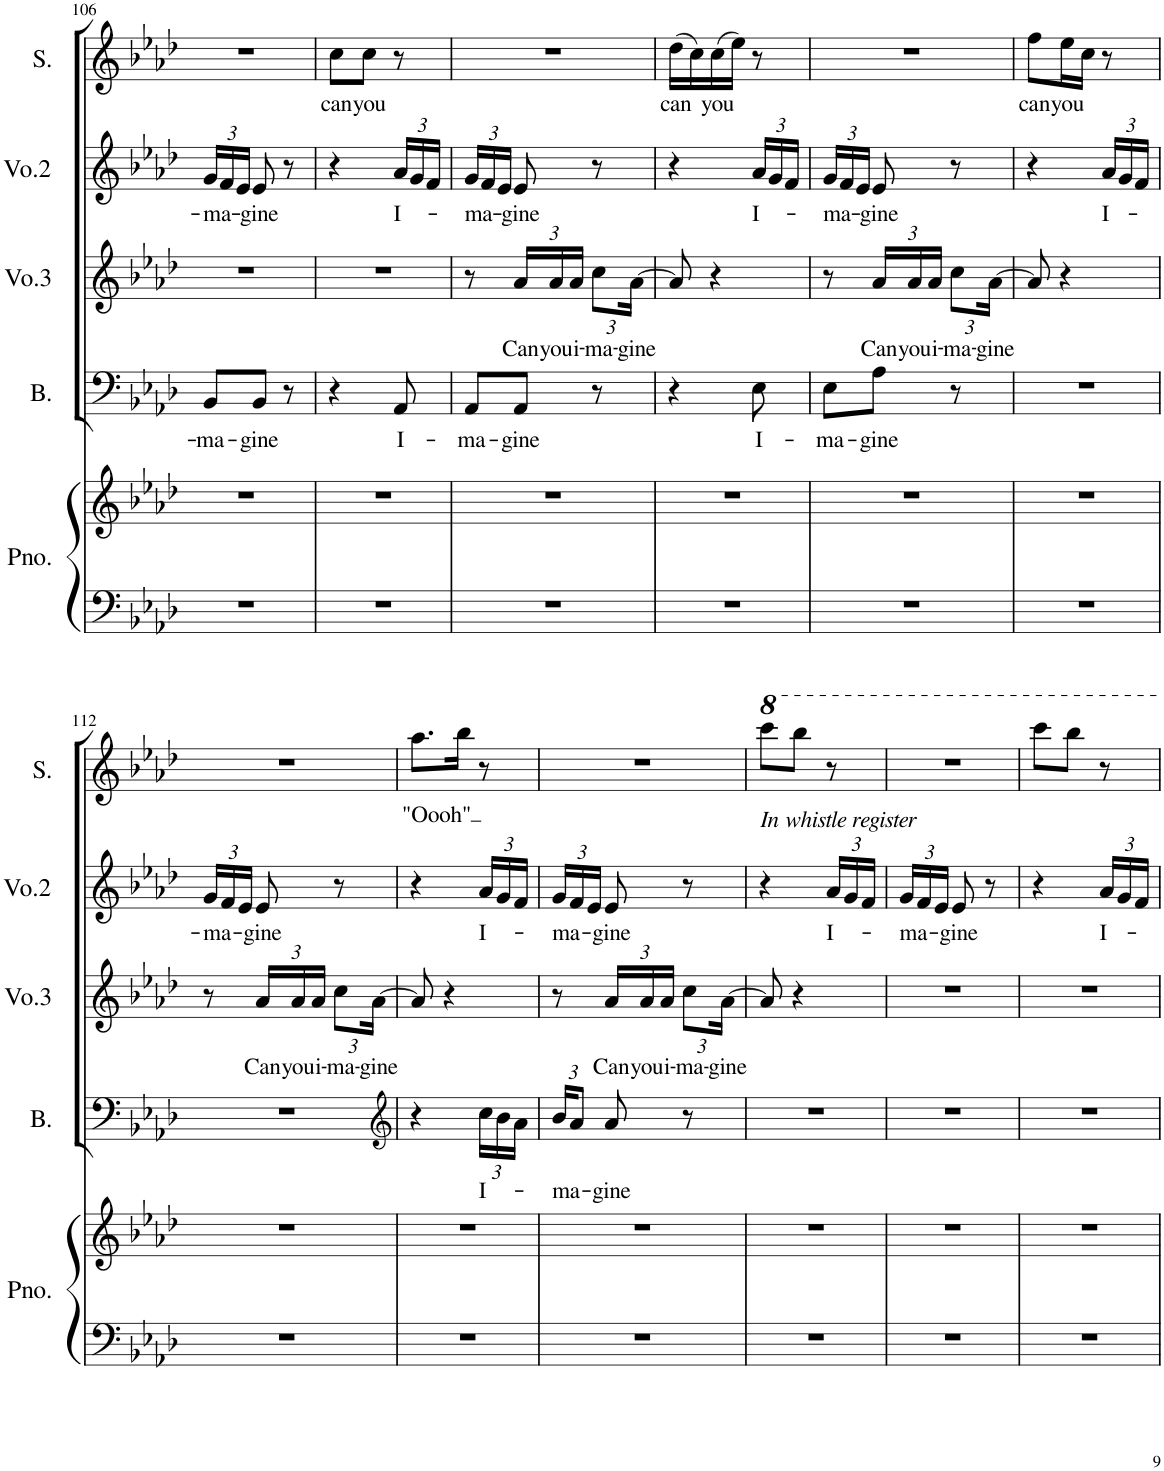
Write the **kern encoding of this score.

**kern	**kern	**kern	**text	**kern	**text	**kern	**text	**kern	**text
*part5	*part5	*part4	*part4	*part3	*part3	*part2	*part2	*part1	*part1
*staff6	*staff5	*staff4	*staff4	*staff3	*staff3	*staff2	*staff2	*staff1	*staff1
*I"Piano	*	*I"Bass	*	*I"Voice 3	*	*I"Voice 2	*	*I"Solo	*
*I'Pno.	*	*I'B.	*	*I'Vo.3	*	*I'Vo.2	*	*I'S.	*
!!LO:PB:g=z
*clefF4	*clefG2	*clefF4	*	*clefG2	*	*clefG2	*	*clefG2	*
*	*	*Trd7c12	*	*	*	*	*	*	*
*k[b-e-a-d-]	*k[b-e-a-d-]	*k[b-e-a-d-]	*	*k[b-e-a-d-]	*	*k[b-e-a-d-]	*	*k[b-e-a-d-]	*
*M3/8	*M3/8	*M3/8	*	*M3/8	*	*M3/8	*	*M3/8	*
=106	=106	=106	=106	=106	=106	=106	=106	=106	=106
!	!	!	!LO:LY:b	!	!	!	!	!	!
*	*	*	*	*	*	*Xbrackettup	*	*	*
!	!	!	!	!	!	!	!LO:LY:b	!	!
4.r	4.r	8BB-/L	-ma-	4.r	.	24g/LL	-ma-	4.r	.
.	.	.	.	.	.	24f/	.	.	.
.	.	.	.	.	.	24e-/JJ	.	.	.
!	!	!	!LO:LY:b	!	!	!	!LO:LY:b	!	!
.	.	8BB-/J	-gine	.	.	8e-/	-gine	.	.
.	.	8r	.	.	.	8r	.	.	.
=107	=107	=107	=107	=107	=107	=107	=107	=107	=107
!	!	!	!	!	!	!	!	!	!LO:LY:b
4.r	4.r	4r	.	4.r	.	4r	.	8cc\L	can
!	!	!	!	!	!	!	!	!	!LO:LY:b
.	.	.	.	.	.	.	.	8cc\J	you
!	!	!	!LO:LY:b	!	!	!	!LO:LY:b	!	!
.	.	8AA-/	I-	.	.	24a-/LL	I-	8r	.
.	.	.	.	.	.	24g/	.	.	.
.	.	.	.	.	.	24f/JJ	.	.	.
=108	=108	=108	=108	=108	=108	=108	=108	=108	=108
!	!	!	!LO:LY:b	!	!	!	!LO:LY:b	!	!
4.r	4.r	8AA-/L	-ma-	8r	.	24g/LL	-ma-	4.r	.
.	.	.	.	.	.	24f/	.	.	.
.	.	.	.	.	.	24e-/JJ	.	.	.
!	!	!	!LO:LY:b	!	!	!	!	!	!
*	*	*	*	*Xbrackettup	*	*	*	*	*
!	!	!	!	!	!LO:LY:b	!	!LO:LY:b	!	!
.	.	8AA-/J	-gine	24a-/LL	Can	8e-/	-gine	.	.
!	!	!	!	!	!LO:LY:b	!	!	!	!
.	.	.	.	24a-/	you	.	.	.	.
!	!	!	!	!	!LO:LY:b	!	!	!	!
.	.	.	.	24a-/JJ	i-	.	.	.	.
!	!	!	!	!	!LO:LY:b	!	!	!	!
.	.	8r	.	12cc\L	-ma-	8r	.	.	.
!	!	!	!	!	!LO:LY:b	!	!	!	!
.	.	.	.	[24a-\Jk	-gine	.	.	.	.
=109	=109	=109	=109	=109	=109	=109	=109	=109	=109
!	!	!	!	!	!	!	!	!	!LO:LY:b
4.r	4.r	4r	.	8a-/]	.	4r	.	(16dd-\LL	can
.	.	.	.	.	.	.	.	16cc\)	.
!	!	!	!	!	!	!	!	!	!LO:LY:b
.	.	.	.	4r	.	.	.	(16cc\	you
.	.	.	.	.	.	.	.	16ee-\JJ)	.
!	!	!	!LO:LY:b	!	!	!	!LO:LY:b	!	!
.	.	8E-\	I-	.	.	24a-/LL	I-	8r	.
.	.	.	.	.	.	24g/	.	.	.
.	.	.	.	.	.	24f/JJ	.	.	.
=110	=110	=110	=110	=110	=110	=110	=110	=110	=110
!	!	!	!LO:LY:b	!	!	!	!LO:LY:b	!	!
4.r	4.r	8E-\L	-ma-	8r	.	24g/LL	-ma-	4.r	.
.	.	.	.	.	.	24f/	.	.	.
.	.	.	.	.	.	24e-/JJ	.	.	.
!	!	!	!LO:LY:b	!	!LO:LY:b	!	!LO:LY:b	!	!
.	.	8A-\J	-gine	24a-/LL	Can	8e-/	-gine	.	.
!	!	!	!	!	!LO:LY:b	!	!	!	!
.	.	.	.	24a-/	you	.	.	.	.
!	!	!	!	!	!LO:LY:b	!	!	!	!
.	.	.	.	24a-/JJ	i-	.	.	.	.
!	!	!	!	!	!LO:LY:b	!	!	!	!
.	.	8r	.	12cc\L	-ma-	8r	.	.	.
!	!	!	!	!	!LO:LY:b	!	!	!	!
.	.	.	.	[24a-\Jk	-gine	.	.	.	.
=111	=111	=111	=111	=111	=111	=111	=111	=111	=111
!	!	!	!	!	!	!	!	!	!LO:LY:b
4.r	4.r	4.r	.	8a-/]	.	4r	.	8ff\L	can
!	!	!	!	!	!	!	!	!	!LO:LY:b
.	.	.	.	4r	.	.	.	16ee-\L	you
.	.	.	.	.	.	.	.	16cc\JJ	.
!	!	!	!	!	!	!	!LO:LY:b	!	!
.	.	.	.	.	.	24a-/LL	I-	8r	.
.	.	.	.	.	.	24g/	.	.	.
.	.	.	.	.	.	24f/JJ	.	.	.
!!LO:LB:g=z
=112	=112	=112	=112	=112	=112	=112	=112	=112	=112
!	!	!	!	!	!	!	!LO:LY:b	!	!
4.r	4.r	4.r	.	8r	.	24g/LL	-ma-	4.r	.
.	.	.	.	.	.	24f/	.	.	.
.	.	.	.	.	.	24e-/JJ	.	.	.
!	!	!	!	!	!LO:LY:b	!	!LO:LY:b	!	!
.	.	.	.	24a-/LL	Can	8e-/	-gine	.	.
!	!	!	!	!	!LO:LY:b	!	!	!	!
.	.	.	.	24a-/	you	.	.	.	.
!	!	!	!	!	!LO:LY:b	!	!	!	!
.	.	.	.	24a-/JJ	i-	.	.	.	.
!	!	!	!	!	!LO:LY:b	!	!	!	!
.	.	.	.	12cc\L	-ma-	8r	.	.	.
!	!	!	!	!	!LO:LY:b	!	!	!	!
.	.	.	.	[24a-\Jk	-gine	.	.	.	.
=113	=113	=113	=113	=113	=113	=113	=113	=113	=113
*	*	*clefG2	*	*	*	*	*	*	*
!	!	!	!	!	!	!	!	!	!LO:LY:b
4.r	4.r	4r	.	8a-/]	.	4r	.	8.aa-\L	"Oooh"
.	.	.	.	4r	.	.	.	.	.
.	.	.	.	.	.	.	.	16bb-\Jk	.
*	*	*Xbrackettup	*	*	*	*	*	*	*
!	!	!	!LO:LY:b	!	!	!	!LO:LY:b	!	!
.	.	24cc\LL	I-	.	.	24a-/LL	I-	8r	.
.	.	24b-\	.	.	.	24g/	.	.	.
.	.	24a-\JJ	.	.	.	24f/JJ	.	.	.
=114	=114	=114	=114	=114	=114	=114	=114	=114	=114
!	!	!	!LO:LY:b	!	!	!	!LO:LY:b	!	!
4.r	4.r	24b-/KL	-ma-	8r	.	24g/LL	-ma-	4.r	.
.	.	12a-/J	.	.	.	24f/	.	.	.
.	.	.	.	.	.	24e-/JJ	.	.	.
!	!	!	!LO:LY:b	!	!LO:LY:b	!	!LO:LY:b	!	!
.	.	8a-/	-gine	24a-/LL	Can	8e-/	-gine	.	.
!	!	!	!	!	!LO:LY:b	!	!	!	!
.	.	.	.	24a-/	you	.	.	.	.
!	!	!	!	!	!LO:LY:b	!	!	!	!
.	.	.	.	24a-/JJ	i-	.	.	.	.
!	!	!	!	!	!LO:LY:b	!	!	!	!
.	.	8r	.	12cc\L	-ma-	8r	.	.	.
!	!	!	!	!	!LO:LY:b	!	!	!	!
.	.	.	.	[24a-\Jk	-gine	.	.	.	.
=115	=115	=115	=115	=115	=115	=115	=115	=115	=115
!	!	!	!	!	!	!	!	!LO:TX:b:i:t=In whistle register	!
4.r	4.r	4.r	.	8a-/]	.	4r	.	8cccc\L	.
.	.	.	.	4r	.	.	.	8bbb-\J	.
!	!	!	!	!	!	!	!LO:LY:b	!	!
.	.	.	.	.	.	24a-/LL	I-	8r	.
.	.	.	.	.	.	24g/	.	.	.
.	.	.	.	.	.	24f/JJ	.	.	.
=116	=116	=116	=116	=116	=116	=116	=116	=116	=116
!	!	!	!	!	!	!	!LO:LY:b	!	!
4.r	4.r	4.r	.	4.r	.	24g/LL	-ma-	4.r	.
.	.	.	.	.	.	24f/	.	.	.
.	.	.	.	.	.	24e-/JJ	.	.	.
!	!	!	!	!	!	!	!LO:LY:b	!	!
.	.	.	.	.	.	8e-/	-gine	.	.
.	.	.	.	.	.	8r	.	.	.
=117	=117	=117	=117	=117	=117	=117	=117	=117	=117
4.r	4.r	4.r	.	4.r	.	4r	.	8cccc\L	.
.	.	.	.	.	.	.	.	8bbb-\J	.
!	!	!	!	!	!	!	!LO:LY:b	!	!
.	.	.	.	.	.	24a-/LL	I-	8r	.
.	.	.	.	.	.	24g/	.	.	.
.	.	.	.	.	.	24f/JJ	.	.	.
=	=	=	=	=	=	=	=	=	=
*-	*-	*-	*-	*-	*-	*-	*-	*-	*-
